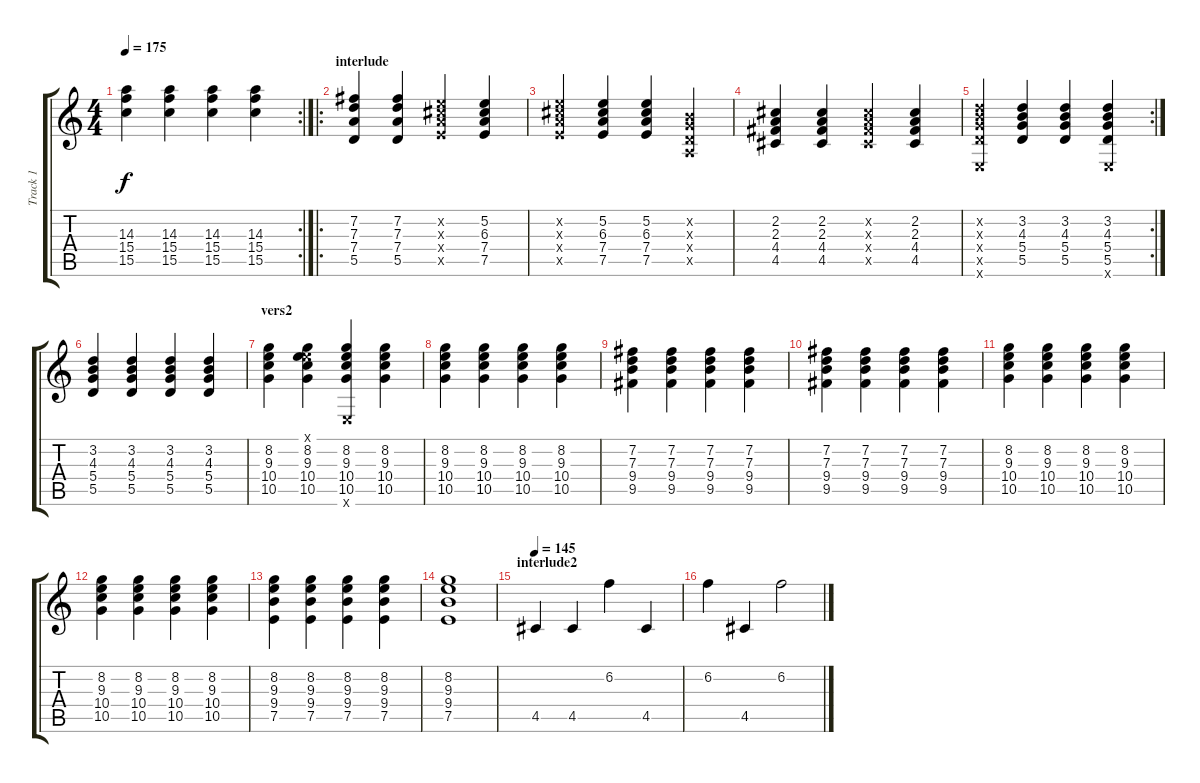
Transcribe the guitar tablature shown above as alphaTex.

\track ("Track 1" "Track 1") {instrument overdrivenguitar}
\staff {score tabs}
\tuning (E4 B3 G3 D3 A2 E2) {hide}
\rc 2
\ts (4 4)
\tempo 175
\clef g2
\ks c
(14.3 15.4 15.5).4{dy f} (14.3 15.4 15.5).4 (14.3 15.4 15.5).4 (14.3 15.4 15.5).4 |
\ro
\section ("" "interlude")
(7.2 7.3 7.4 5.5).4{volume 12} (7.2 7.3 7.4 5.5).4 (5.2{x} 6.3{x} 7.4{x} 7.5{x}).4 (5.2 6.3 7.4 7.5).4 |
(5.2{x} 6.3{x} 7.4{x} 7.5{x}).4 (5.2 6.3 7.4 7.5).4 (5.2 6.3 7.4 7.5).4 (0.2{x} 0.3{x} 0.4{x} 0.5{x}).4 |
(2.2 2.3 4.4 4.5).4 (2.2 2.3 4.4 4.5).4 (2.2{x} 2.3{x} 4.4{x} 4.5{x}).4 (2.2 2.3 4.4 4.5).4 |
\rc 2
(3.2{x} 4.3{x} 5.4{x} 5.5{x} 0.6{x}).4 (3.2 4.3 5.4 5.5).4 (3.2 4.3 5.4 5.5).4 (3.2 4.3 5.4 5.5 0.6{x}).4 |
(3.2 4.3 5.4 5.5).4 (3.2 4.3 5.4 5.5).4 (3.2 4.3 5.4 5.5).4 (3.2 4.3 5.4 5.5).4 |
\section ("" "vers2")
(8.2 9.3 10.4 10.5).4{volume 10} (0.1{x} 8.2 9.3 10.4 10.5).4 (8.2 9.3 10.4 10.5 0.6{x}).4 (8.2 9.3 10.4 10.5).4 |
(8.2 9.3 10.4 10.5).4 (8.2 9.3 10.4 10.5).4 (8.2 9.3 10.4 10.5).4 (8.2 9.3 10.4 10.5).4 |
(7.2 7.3 9.4 9.5).4 (7.2 7.3 9.4 9.5).4 (7.2 7.3 9.4 9.5).4 (7.2 7.3 9.4 9.5).4 |
(7.2 7.3 9.4 9.5).4 (7.2 7.3 9.4 9.5).4 (7.2 7.3 9.4 9.5).4 (7.2 7.3 9.4 9.5).4 |
(8.2 9.3 10.4 10.5).4 (8.2 9.3 10.4 10.5).4 (8.2 9.3 10.4 10.5).4 (8.2 9.3 10.4 10.5).4 |
(8.2 9.3 10.4 10.5).4 (8.2 9.3 10.4 10.5).4 (8.2 9.3 10.4 10.5).4 (8.2 9.3 10.4 10.5).4 |
(8.2 9.3 9.4 7.5).4 (8.2 9.3 9.4 7.5).4 (8.2 9.3 9.4 7.5).4 (8.2 9.3 9.4 7.5).4 |
(8.2 9.3 9.4 7.5).1 |
\section ("" "interlude2")
\tempo 145
4.5.4 4.5.4 6.2.4 4.5.4 |
6.2.4 4.5.4 6.2.2
